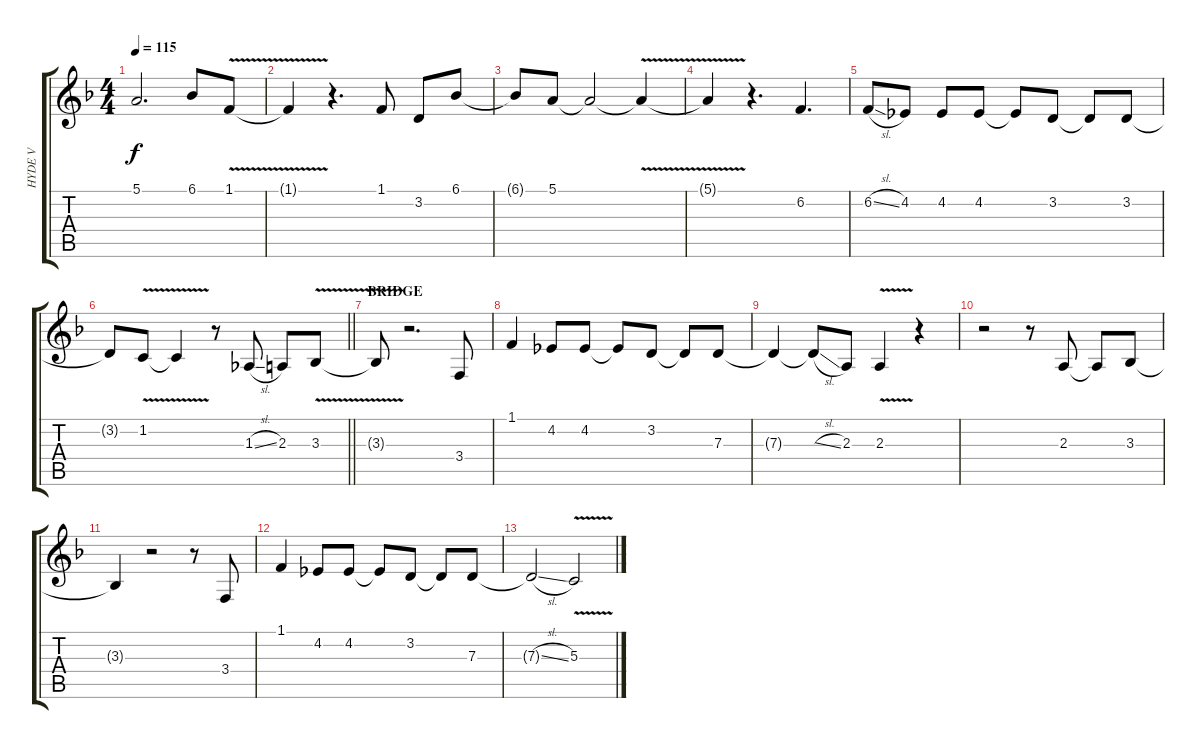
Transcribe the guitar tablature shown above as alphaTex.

\track ("HYDE V" "HYDE V") {instrument lead6voice}
\staff {score tabs}
\tuning (E4 B3 G3 D3 A2 E2) {hide}
\ts (4 4)
\tempo 115
\clef g2
\ks f
5.1{t}.2{d dy f} 6.1.8 1.1{v}.8 |
1.1{t}.4 r.4{d} 1.1.8 3.2.8 6.1.8 |
6.1{t}.8 5.1.8 5.1{t}.2 5.1{v t}.4 |
5.1{t}.4 r.4{d} 6.2.4{d} |
6.2{sl}.8 4.2.8 4.2.8 4.2.8 4.2{t}.8 3.2.8 3.2{t}.8 3.2.8 |
\barLineRight lightlight
3.2{t}.8 1.2{v}.8 1.2{t}.4 r.8 1.3{sl}.8 2.3.8 3.3{v}.8 |
\section ("" "BRIDGE")
3.3{t}.8 r.2{d} 3.4.8 |
1.1.4 4.2.8 4.2.8 4.2{t}.8 3.2.8 3.2{t}.8 7.3.8 |
7.3{t}.4 7.3{sl t}.8 2.3.8 2.3{v}.4 r.4 |
r.2 r.8 2.3.8 2.3{t}.8 3.3.8 |
3.3{t}.4 r.2 r.8 3.4.8 |
1.1.4 4.2.8 4.2.8 4.2{t}.8 3.2.8 3.2{t}.8 7.3.8 |
7.3{sl t}.2 5.3{v}.2
